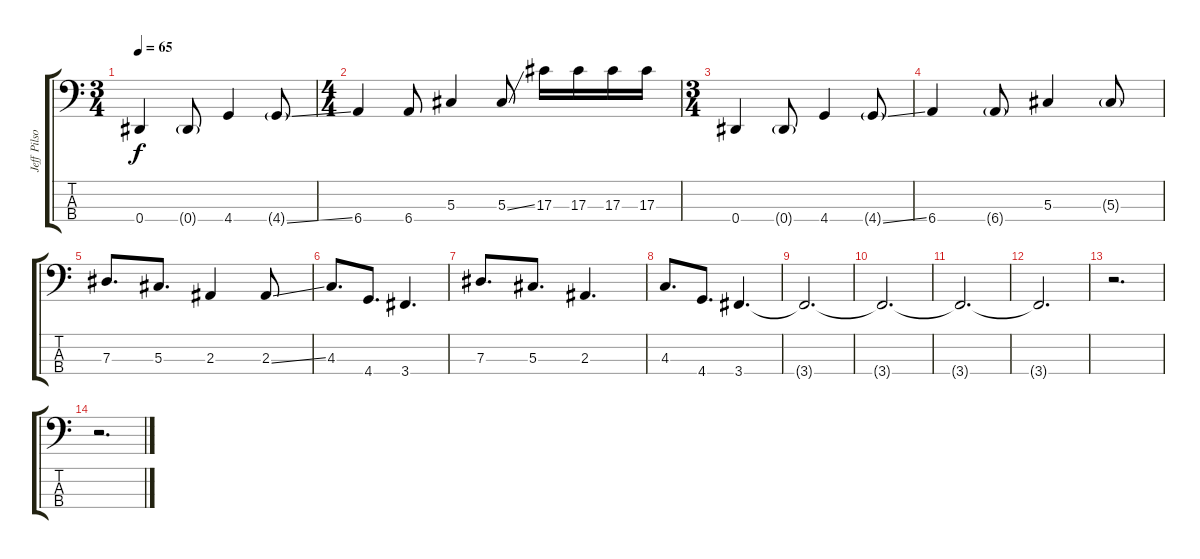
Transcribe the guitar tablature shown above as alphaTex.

\track ("Jeff Pilson" "Jeff Pilso") {instrument electricbasspick}
\staff {score tabs}
\tuning (Gb2 Db2 Ab1 Eb1) {hide}
\ts (3 4)
\tempo 65
\clef f4
\ks c
0.4.4{dy f} 0.4{g}.8 4.4.4 4.4{ss g}.8 |
\ts (4 4)
6.4.4 6.4.8 5.3.4 5.3{ss}.8 17.3.16 17.3.16 17.3.16 17.3.16 |
\ts (3 4)
0.4.4 0.4{g}.8 4.4.4 4.4{ss g}.8 |
6.4.4 6.4{g}.8 5.3.4 5.3{g}.8 |
7.3.8{d} 5.3.8{d} 2.3.4 2.3{ss}.8 |
4.3.8{d} 4.4.8{d} 3.4.4{d} |
7.3.8{d} 5.3.8{d} 2.3.4{d} |
4.3.8{d} 4.4.8{d} 3.4.4{d} |
3.4{t}.2{d} |
3.4{t}.2{d} |
3.4{t}.2{d} |
3.4{t}.2{d} |
r.2{d} |
r.2{d}
